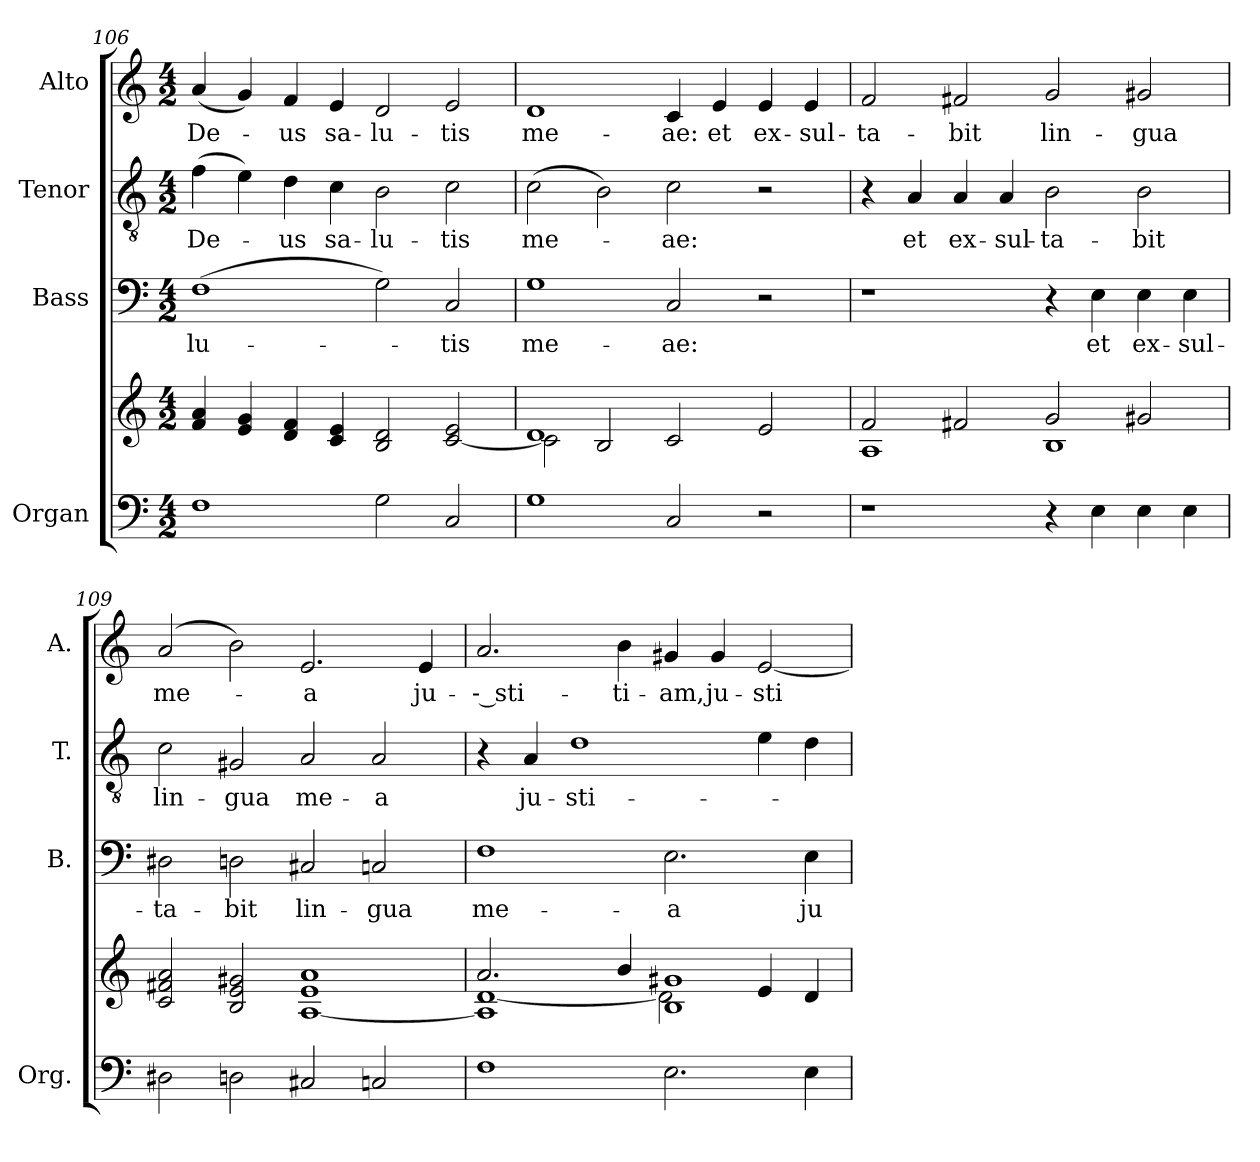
**kern	**kern	**kern	**text	**kern	**text	**kern	**text
*part4	*part4	*part3	*part3	*part2	*part2	*part1	*part1
*staff5	*staff4	*staff3	*staff3	*staff2	*staff2	*staff1	*staff1
*I"Organ	*	*I"Bass	*	*I"Tenor	*	*I"Alto	*
*I'Org.	*	*I'B.	*	*I'T.	*	*I'A.	*
*clefF4	*clefG2	*clefF4	*	*clefGv2	*	*clefG2	*
*	*	*	*	*ITrd7c12	*	*	*
*k[]	*k[]	*k[]	*	*k[]	*	*k[]	*
*C:	*C:	*C:	*	*C:	*	*C:	*
*M4/2	*M4/2	*M4/2	*	*M4/2	*	*M4/2	*
=106	=106	=106	=106	=106	=106	=106	=106
!	!	!	!LO:LY:b:color=#000000	!	!	!	!
!	!	!	!	!	!LO:LY:b:color=#000000	!	!
!	!	!	!	!	!	!	!LO:LY:b:color=#000000
1Fi	4fi/ 4ai	(1Fi	-lu-	(4Fi\	De-	(4ai/	De-
.	4ei/ 4gi	.	.	4Ei\)	.	4gi/)	.
!	!	!	!	!	!LO:LY:b:color=#000000	!	!
!	!	!	!	!	!	!	!LO:LY:b:color=#000000
.	4di/ 4fi	.	.	4Di\	-us	4fi/	-us
!	!	!	!	!	!LO:LY:b:color=#000000	!	!
!	!	!	!	!	!	!	!LO:LY:b:color=#000000
.	4ci/ 4ei	.	.	4Ci\	sa-	4ei/	sa-
!	!	!	!	!	!LO:LY:b:color=#000000	!	!
!	!	!	!	!	!	!	!LO:LY:b:color=#000000
2Gi\	2Bi/ 2di	2Gi\)	.	2BBi\	-lu-	2di/	-lu-
!	!	!	!LO:LY:b:color=#000000	!	!	!	!
!	!	!	!	!	!LO:LY:b:color=#000000	!	!
!	!	!	!	!	!	!	!LO:LY:b:color=#000000
2Ci/	[2ci/ 2ei	2Ci/	-tis	2Ci\	-tis	2ei/	-tis
=107	=107	=107	=107	=107	=107	=107	=107
*	*^	*	*	*	*	*	*
!	!	!	!	!LO:LY:b:color=#000000	!	!	!	!
!	!	!	!	!	!	!LO:LY:b:color=#000000	!	!
!	!	!	!	!	!	!	!	!LO:LY:b:color=#000000
1Gi	1di	2ci\]	1Gi	me-	(2Ci\	me-	1di	me-
.	.	2Bi/	.	.	2BBi\)	.	.	.
!	!	!	!	!LO:LY:b:color=#000000	!	!	!	!
!	!	!	!	!	!	!LO:LY:b:color=#000000	!	!
!	!	!	!	!	!	!	!	!LO:LY:b:color=#000000
2Ci/	2ci/	1ryy	2Ci/	-ae:	2Ci\	-ae:	4ci/	-ae:
!	!	!	!	!	!	!	!	!LO:LY:b:color=#000000
.	.	.	.	.	.	.	4ei/	et
!	!	!	!	!	!	!	!	!LO:LY:b:color=#000000
2r	2ei/	.	2r	.	2r	.	4ei/	ex-
!	!	!	!	!	!	!	!	!LO:LY:b:color=#000000
.	.	.	.	.	.	.	4ei/	-sul-
!!LO:LB:g=z
=108	=108	=108	=108	=108	=108	=108	=108	=108
!	!	!	!	!	!	!	!	!LO:LY:b:color=#000000
1r	2fi/	1Ai	1r	.	4r	.	2fi/	-ta-
!	!	!	!	!	!	!LO:LY:b:color=#000000	!	!
.	.	.	.	.	4AAi/	et	.	.
!	!	!	!	!	!	!LO:LY:b:color=#000000	!	!
!	!	!	!	!	!	!	!	!LO:LY:b:color=#000000
.	2f#Xi/	.	.	.	4AAi/	ex-	2f#Xi/	-bit
!	!	!	!	!	!	!LO:LY:b:color=#000000	!	!
.	.	.	.	.	4AAi/	-sul-	.	.
!	!	!	!	!	!	!LO:LY:b:color=#000000	!	!
!	!	!	!	!	!	!	!	!LO:LY:b:color=#000000
4r	2gi/	1Bi	4r	.	2BBi\	-ta-	2gi/	lin-
!	!	!	!	!LO:LY:b:color=#000000	!	!	!	!
4Ei\	.	.	4Ei\	et	.	.	.	.
!	!	!	!	!LO:LY:b:color=#000000	!	!	!	!
!	!	!	!	!	!	!LO:LY:b:color=#000000	!	!
!	!	!	!	!	!	!	!	!LO:LY:b:color=#000000
4Ei\	2g#Xi/	.	4Ei\	ex-	2BBi\	-bit	2g#Xi/	-gua
!	!	!	!	!LO:LY:b:color=#000000	!	!	!	!
4Ei\	.	.	4Ei\	-sul-	.	.	.	.
*	*v	*v	*	*	*	*	*	*
=109	=109	=109	=109	=109	=109	=109	=109
!	!	!	!LO:LY:b:color=#000000	!	!	!	!
!	!	!	!	!	!LO:LY:b:color=#000000	!	!
!	!	!	!	!	!	!	!LO:LY:b:color=#000000
2D#Xi\	2ci/ 2f#Xi 2ai	2D#Xi\	-ta-	2Ci\	lin-	(2ai/	me-
!	!	!	!LO:LY:b:color=#000000	!	!	!	!
!	!	!	!	!	!LO:LY:b:color=#000000	!	!
2Dni\	2Bi/ 2ei 2g#Xi	2Dni\	-bit	2GG#Xi/	-gua	2bi\)	.
!	!	!	!LO:LY:b:color=#000000	!	!	!	!
!	!	!	!	!	!LO:LY:b:color=#000000	!	!
!	!	!	!	!	!	!	!LO:LY:b:color=#000000
2C#Xi/	[1Ai 1ei 1ai	2C#Xi/	lin-	2AAi/	me-	2.ei/	-a
!	!	!	!LO:LY:b:color=#000000	!	!	!	!
!	!	!	!	!	!LO:LY:b:color=#000000	!	!
2Cni/	.	2Cni/	-gua	2AAi/	-a	.	.
!	!	!	!	!	!	!	!LO:LY:b:color=#000000
.	.	.	.	.	.	4ei/	ju-
=110	=110	=110	=110	=110	=110	=110	=110
*	*^	*	*	*	*	*	*
!	!	!	!	!LO:LY:b:color=#000000	!	!	!	!
!	!	!	!	!	!	!	!	!LO:LY:b:color=#000000
1Fi	2.ai/	1Ai] [1di	1Fi	me-	4r	.	2.ai/	-- sti-
!	!	!	!	!	!	!LO:LY:b:color=#000000	!	!
.	.	.	.	.	4AAi/	ju-	.	.
!	!	!	!	!	!	!LO:LY:b:color=#000000	!	!
.	.	.	.	.	1Di	-sti-	.	.
!	!	!	!	!	!	!	!	!LO:LY:b:color=#000000
.	4bi/	.	.	.	.	.	4bi\	-ti-
!	!	!	!	!LO:LY:b:color=#000000	!	!	!	!
!	!	!	!	!	!	!	!	!LO:LY:b:color=#000000
2.Ei\	1Bi 1g#Xi	2di\]	2.Ei\	-a	.	.	4g#Xi/	-am,
!	!	!	!	!	!	!	!	!LO:LY:b:color=#000000
.	.	.	.	.	.	.	4g#i/	ju-
!	!	!	!	!	!	!	!	!LO:LY:b:color=#000000
.	.	4ei/	.	.	4Ei\	.	[2ei/	-sti-
!	!	!	!	!LO:LY:b:color=#000000	!	!	!	!
4Ei\	.	4di/	4Ei\	ju-	4Di\	.	.	.
*	*v	*v	*	*	*	*	*	*
=	=	=	=	=	=	=	=
*-	*-	*-	*-	*-	*-	*-	*-
